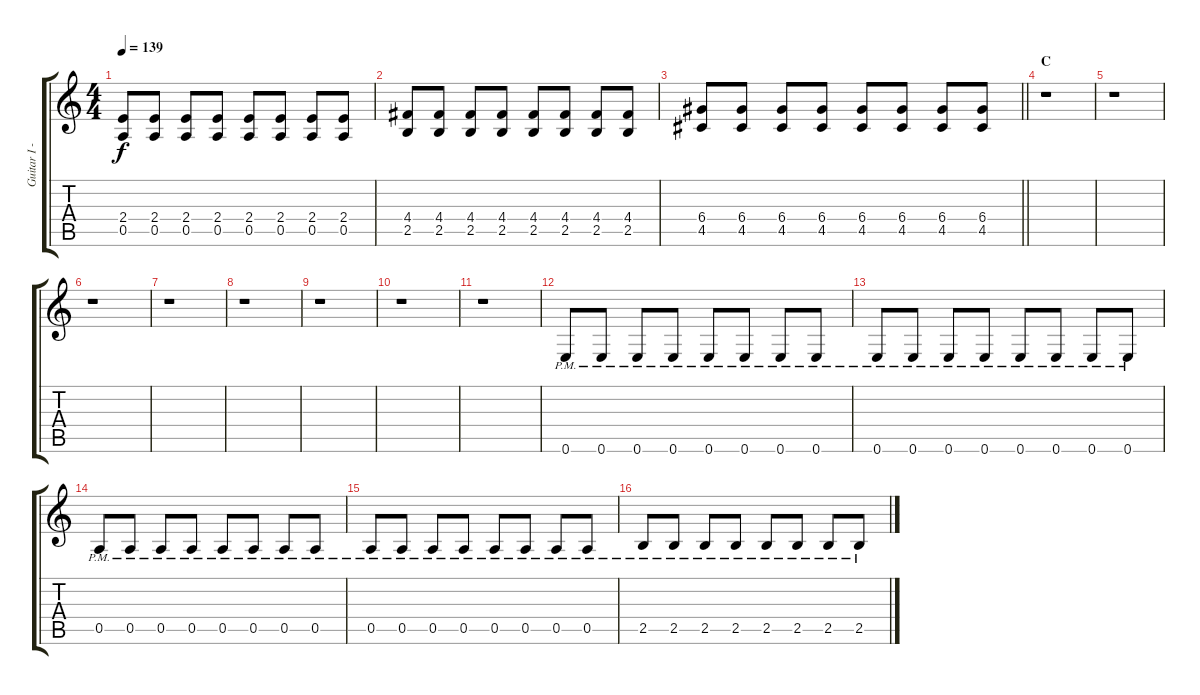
\track ("Guitar I - Gotoh" "Guitar I -") {instrument distortionguitar}
\staff {score tabs}
\tuning (E4 B3 G3 D3 A2 E2) {hide}
\ts (4 4)
\tempo 139
\clef g2
\ks c
(2.4 0.5).8{dy f} (2.4 0.5).8 (2.4 0.5).8 (2.4 0.5).8 (2.4 0.5).8 (2.4 0.5).8 (2.4 0.5).8 (2.4 0.5).8 |
(4.4 2.5).8 (4.4 2.5).8 (4.4 2.5).8 (4.4 2.5).8 (4.4 2.5).8 (4.4 2.5).8 (4.4 2.5).8 (4.4 2.5).8 |
\barLineRight lightlight
(6.4 4.5).8 (6.4 4.5).8 (6.4 4.5).8 (6.4 4.5).8 (6.4 4.5).8 (6.4 4.5).8 (6.4 4.5).8 (6.4 4.5).8 |
\section ("" "C")
r.1 |
r.1 |
r.1 |
r.1 |
r.1 |
r.1 |
r.1 |
r.1 |
0.6{pm}.8 0.6{pm}.8 0.6{pm}.8 0.6{pm}.8 0.6{pm}.8 0.6{pm}.8 0.6{pm}.8 0.6{pm}.8 |
0.6{pm}.8 0.6{pm}.8 0.6{pm}.8 0.6{pm}.8 0.6{pm}.8 0.6{pm}.8 0.6{pm}.8 0.6{pm}.8 |
0.5{pm}.8 0.5{pm}.8 0.5{pm}.8 0.5{pm}.8 0.5{pm}.8 0.5{pm}.8 0.5{pm}.8 0.5{pm}.8 |
0.5{pm}.8 0.5{pm}.8 0.5{pm}.8 0.5{pm}.8 0.5{pm}.8 0.5{pm}.8 0.5{pm}.8 0.5{pm}.8 |
2.5{pm}.8 2.5{pm}.8 2.5{pm}.8 2.5{pm}.8 2.5{pm}.8 2.5{pm}.8 2.5{pm}.8 2.5{pm}.8
